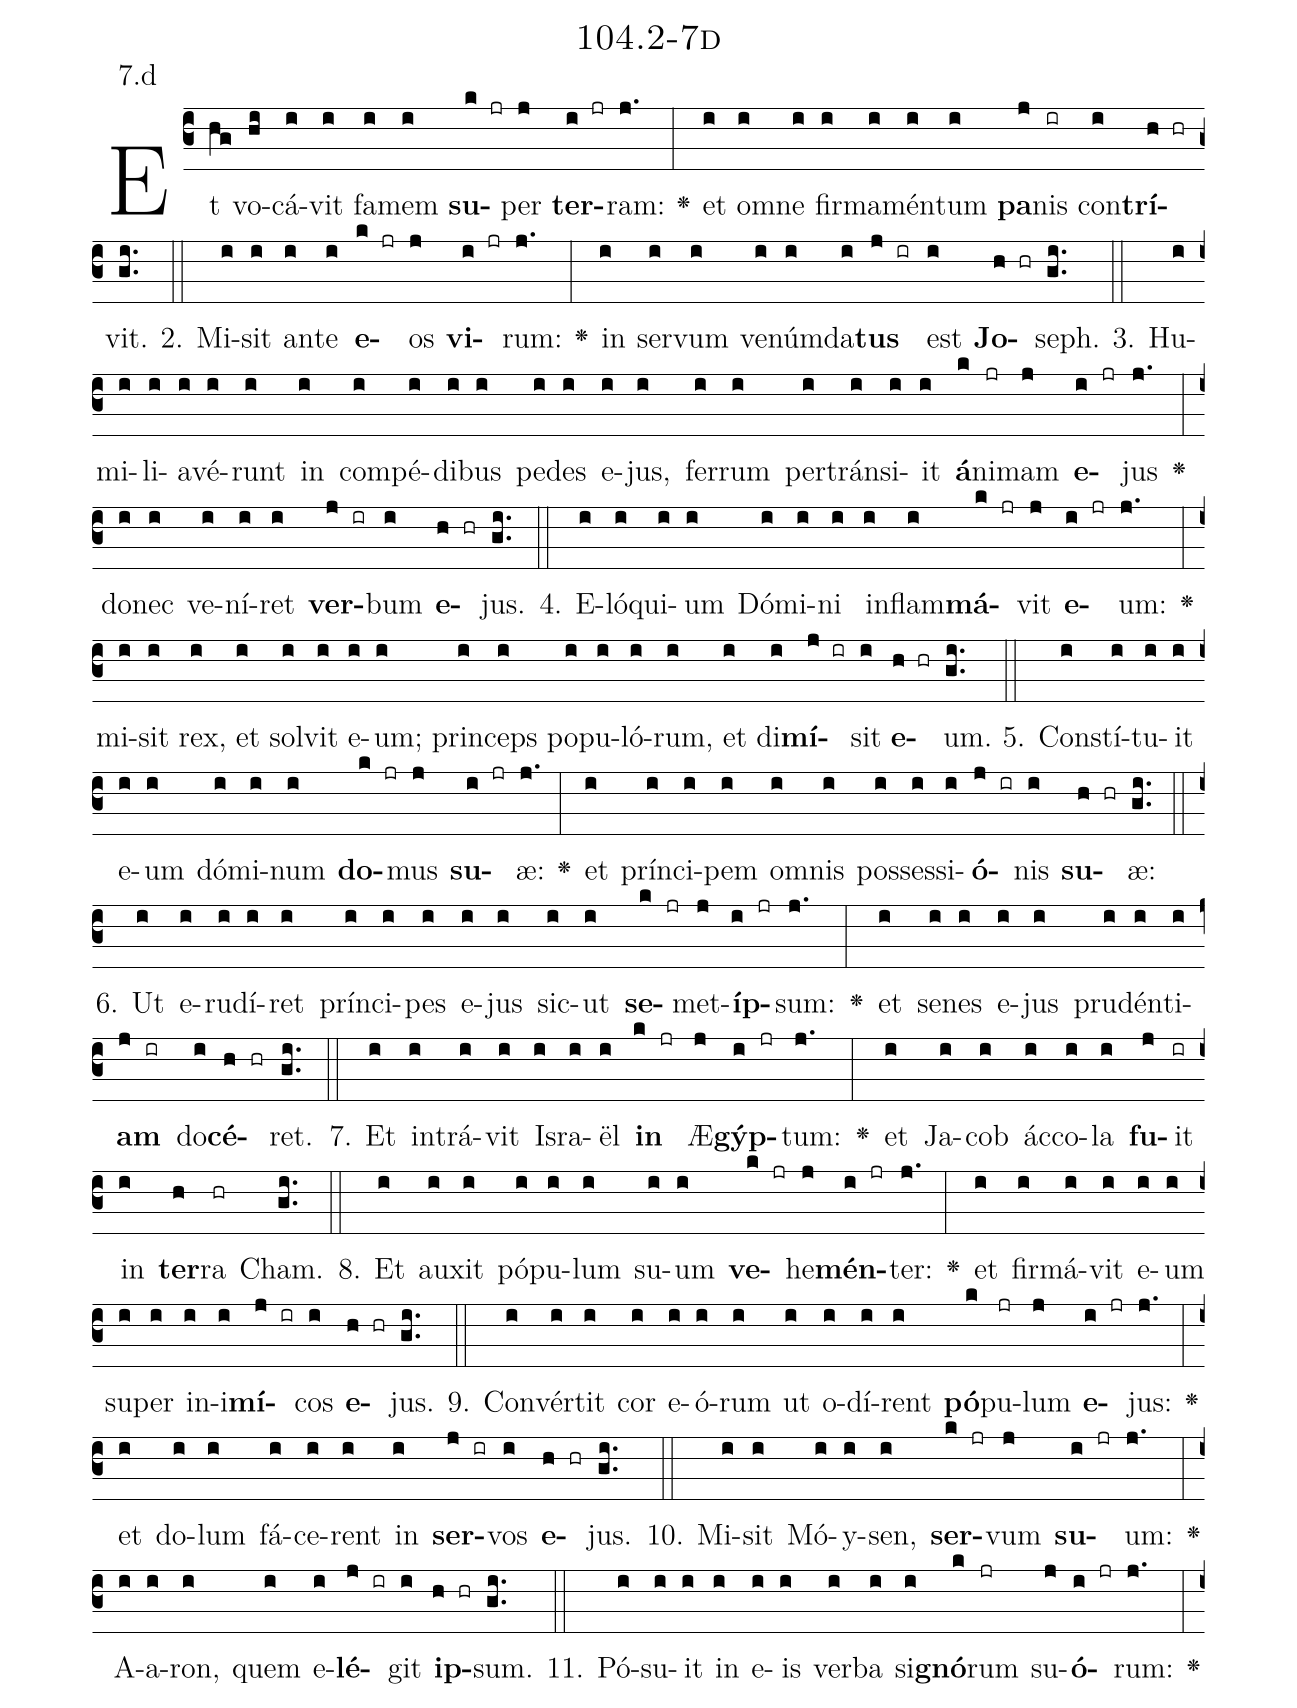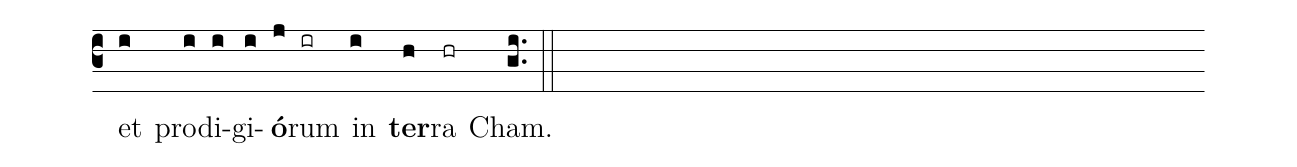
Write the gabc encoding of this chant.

name: 104.2-7d;
annotation: 7.d;
%%
(c3)Et(hg) vo(hi)cá(i)vit(i) fa(i)mem(i) <b>su</b>(k jr)per(j) <b>ter</b>(i jr)ram:(j.) <v>\greheightstar</v>(:) et(i) om(i)ne(i) fir(i)ma(i)mén(i)tum(i) <b>pa</b>(j)nis(ir) con(i)<b>trí</b>(h hr)vit.(gi..) (::)
2. Mi(i)sit(i) an(i)te(i) <b>e</b>(k jr)os(j) <b>vi</b>(i jr)rum:(j.) <v>\greheightstar</v>(:) in(i) ser(i)vum(i) ve(i)núm(i)da(i)<b>tus</b>(j ir) est(i) <b>Jo</b>(h hr)seph.(gi..) (::)
3. Hu(i)mi(i)li(i)a(i)vé(i)runt(i) in(i) com(i)pé(i)di(i)bus(i) pe(i)des(i) e(i)jus,(i) fer(i)rum(i) per(i)tráns(i)i(i)it(i) <b>á</b>(k)ni(jr)mam(j) <b>e</b>(i jr)jus(j.) <v>\greheightstar</v>(:) do(i)nec(i) ve(i)ní(i)ret(i) <b>ver</b>(j ir)bum(i) <b>e</b>(h hr)jus.(gi..) (::)
4. E(i)ló(i)qui(i)um(i) Dó(i)mi(i)ni(i) in(i)flam(i)<b>má</b>(k jr)vit(j) <b>e</b>(i jr)um:(j.) <v>\greheightstar</v>(:) mi(i)sit(i) rex,(i) et(i) sol(i)vit(i) e(i)um;(i) prin(i)ceps(i) po(i)pu(i)ló(i)rum,(i) et(i) di(i)<b>mí</b>(j ir)sit(i) <b>e</b>(h hr)um.(gi..) (::)
5. Con(i)stí(i)tu(i)it(i) e(i)um(i) dó(i)mi(i)num(i) <b>do</b>(k jr)mus(j) <b>su</b>(i jr)æ:(j.) <v>\greheightstar</v>(:) et(i) prín(i)ci(i)pem(i) om(i)nis(i) pos(i)ses(i)si(i)<b>ó</b>(j ir)nis(i) <b>su</b>(h hr)æ:(gi..) (::)
6. Ut(i) e(i)ru(i)dí(i)ret(i) prín(i)ci(i)pes(i) e(i)jus(i) sic(i)ut(i) <b>se</b>(k jr)met(j)<b>íp</b>(i jr)sum:(j.) <v>\greheightstar</v>(:) et(i) se(i)nes(i) e(i)jus(i) pru(i)dén(i)ti(i)<b>am</b>(j ir) do(i)<b>cé</b>(h hr)ret.(gi..) (::)
7. Et(i) in(i)trá(i)vit(i) Is(i)ra(i)ël(i) <b>in</b>(k jr) Æ(j)<b>gýp</b>(i jr)tum:(j.) <v>\greheightstar</v>(:) et(i) Ja(i)cob(i) ác(i)co(i)la(i) <b>fu</b>(j)it(ir) in(i) <b>ter</b>(h)ra(hr) Cham.(gi..) (::)
8. Et(i) au(i)xit(i) pó(i)pu(i)lum(i) su(i)um(i) <b>ve</b>(k jr)he(j)<b>mén</b>(i jr)ter:(j.) <v>\greheightstar</v>(:) et(i) fir(i)má(i)vit(i) e(i)um(i) su(i)per(i) in(i)i(i)<b>mí</b>(j ir)cos(i) <b>e</b>(h hr)jus.(gi..) (::)
9. Con(i)vér(i)tit(i) cor(i) e(i)ó(i)rum(i) ut(i) o(i)dí(i)rent(i) <b>pó</b>(k)pu(jr)lum(j) <b>e</b>(i jr)jus:(j.) <v>\greheightstar</v>(:) et(i) do(i)lum(i) fá(i)ce(i)rent(i) in(i) <b>ser</b>(j ir)vos(i) <b>e</b>(h hr)jus.(gi..) (::)
10. Mi(i)sit(i) Mó(i)y(i)sen,(i) <b>ser</b>(k jr)vum(j) <b>su</b>(i jr)um:(j.) <v>\greheightstar</v>(:) A(i)a(i)ron,(i) quem(i) e(i)<b>lé</b>(j ir)git(i) <b>ip</b>(h hr)sum.(gi..) (::)
11. Pó(i)su(i)it(i) in(i) e(i)is(i) ver(i)ba(i) si(i)<b>gnó</b>(k)rum(jr) su(j)<b>ó</b>(i jr)rum:(j.) <v>\greheightstar</v>(:) et(i) prod(i)i(i)gi(i)<b>ó</b>(j)rum(ir) in(i) <b>ter</b>(h)ra(hr) Cham.(gi..) (::)
